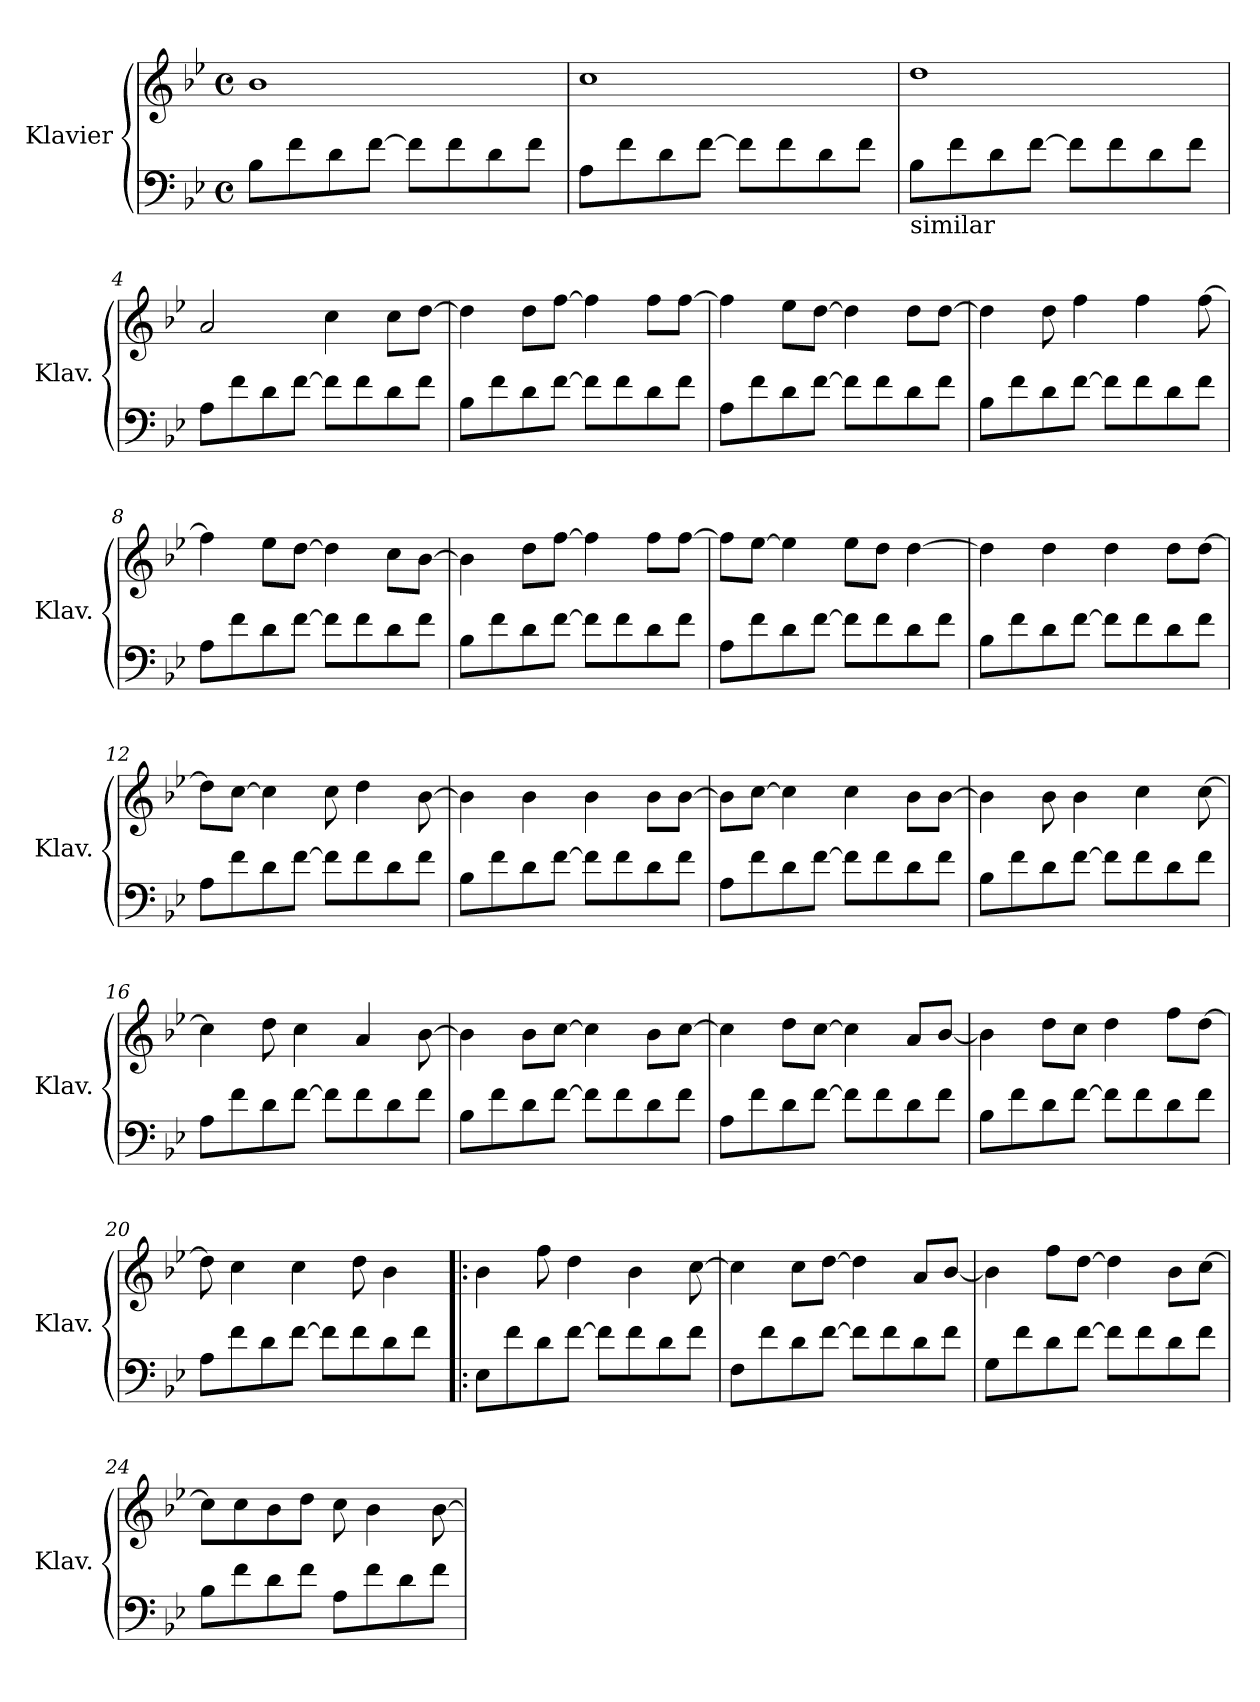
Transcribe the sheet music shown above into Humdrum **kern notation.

**kern	**kern
*part1	*part1
*staff2	*staff1
*I"Klavier	*
*I'Klav.	*
*clefF4	*clefG2
*k[b-e-]	*k[b-e-]
*M4/4	*M4/4
*met(c)	*met(c)
*MM123	*MM123
=1	=1
8B-\L	1b-
8f\	.
8d\	.
[8f\J	.
8f\L]	.
8f\	.
8d\	.
8f\J	.
=2	=2
8A\L	1cc
8f\	.
8d\	.
[8f\J	.
8f\L]	.
8f\	.
8d\	.
8f\J	.
=3	=3
!LO:TX:b:t=similar	!
8B-\L	1dd
8f\	.
8d\	.
[8f\J	.
8f\L]	.
8f\	.
8d\	.
8f\J	.
!!LO:LB:g=z
=4	=4
8A\L	2a/
8f\	.
8d\	.
[8f\J	.
8f\L]	4cc\
8f\	.
8d\	8cc\L
8f\J	[8dd\J
=5	=5
8B-\L	4dd\]
8f\	.
8d\	8dd\L
[8f\J	[8ff\J
8f\L]	4ff\]
8f\	.
8d\	8ff\L
8f\J	[8ff\J
=6	=6
8A\L	4ff\]
8f\	.
8d\	8ee-\L
[8f\J	[8dd\J
8f\L]	4dd\]
8f\	.
8d\	8dd\L
8f\J	[8dd\J
=7	=7
8B-\L	4dd\]
8f\	.
8d\	8dd\
[8f\J	4ff\
8f\L]	.
8f\	4ff\
8d\	.
8f\J	[8ff\
!!LO:LB:g=z
=8	=8
8A\L	4ff\]
8f\	.
8d\	8ee-\L
[8f\J	[8dd\J
8f\L]	4dd\]
8f\	.
8d\	8cc\L
8f\J	[8b-\J
=9	=9
8B-\L	4b-\]
8f\	.
8d\	8dd\L
[8f\J	[8ff\J
8f\L]	4ff\]
8f\	.
8d\	8ff\L
8f\J	[8ff\J
=10	=10
8A\L	8ff\L]
8f\	[8ee-\J
8d\	4ee-\]
[8f\J	.
8f\L]	8ee-\L
8f\	8dd\J
8d\	[4dd\
8f\J	.
=11	=11
8B-\L	4dd\]
8f\	.
8d\	4dd\
[8f\J	.
8f\L]	4dd\
8f\	.
8d\	8dd\L
8f\J	[8dd\J
!!LO:LB:g=z
=12	=12
8A\L	8dd\L]
8f\	[8cc\J
8d\	4cc\]
[8f\J	.
8f\L]	8cc\
8f\	4dd\
8d\	.
8f\J	[8b-\
=13	=13
8B-\L	4b-\]
8f\	.
8d\	4b-\
[8f\J	.
8f\L]	4b-\
8f\	.
8d\	8b-\L
8f\J	[8b-\J
=14	=14
8A\L	8b-\L]
8f\	[8cc\J
8d\	4cc\]
[8f\J	.
8f\L]	4cc\
8f\	.
8d\	8b-\L
8f\J	[8b-\J
=15	=15
8B-\L	4b-\]
8f\	.
8d\	8b-\
[8f\J	4b-\
8f\L]	.
8f\	4cc\
8d\	.
8f\J	[8cc\
!!LO:LB:g=z
=16	=16
8A\L	4cc\]
8f\	.
8d\	8dd\
[8f\J	4cc\
8f\L]	.
8f\	4a/
8d\	.
8f\J	[8b-\
=17	=17
8B-\L	4b-\]
8f\	.
8d\	8b-\L
[8f\J	[8cc\J
8f\L]	4cc\]
8f\	.
8d\	8b-\L
8f\J	[8cc\J
=18	=18
8A\L	4cc\]
8f\	.
8d\	8dd\L
[8f\J	[8cc\J
8f\L]	4cc\]
8f\	.
8d\	8a/L
8f\J	[8b-/J
=19	=19
8B-\L	4b-\]
8f\	.
8d\	8dd\L
[8f\J	8cc\J
8f\L]	4dd\
8f\	.
8d\	8ff\L
8f\J	[8dd\J
!!LO:PB:g=z
=20	=20
8A\L	8dd\]
8f\	4cc\
8d\	.
[8f\J	4cc\
8f\L]	.
8f\	8dd\
8d\	4b-\
8f\J	.
=21!|:	=21!|:
8E-\L	4b-\
8f\	.
8d\	8ff\
[8f\J	4dd\
8f\L]	.
8f\	4b-\
8d\	.
8f\J	[8cc\
=22	=22
8F\L	4cc\]
8f\	.
8d\	8cc\L
[8f\J	[8dd\J
8f\L]	4dd\]
8f\	.
8d\	8a/L
8f\J	[8b-/J
!!LO:LB:g=z
=23	=23
8G\L	4b-\]
8f\	.
8d\	8ff\L
[8f\J	[8dd\J
8f\L]	4dd\]
8f\	.
8d\	8b-\L
8f\J	[8cc\J
=24	=24
8B-\L	8cc\L]
8f\	8cc\
8d\	8b-\
8f\J	8dd\J
8A\L	8cc\
8f\	4b-\
8d\	.
8f\J	[8b-\
=	=
*-	*-
